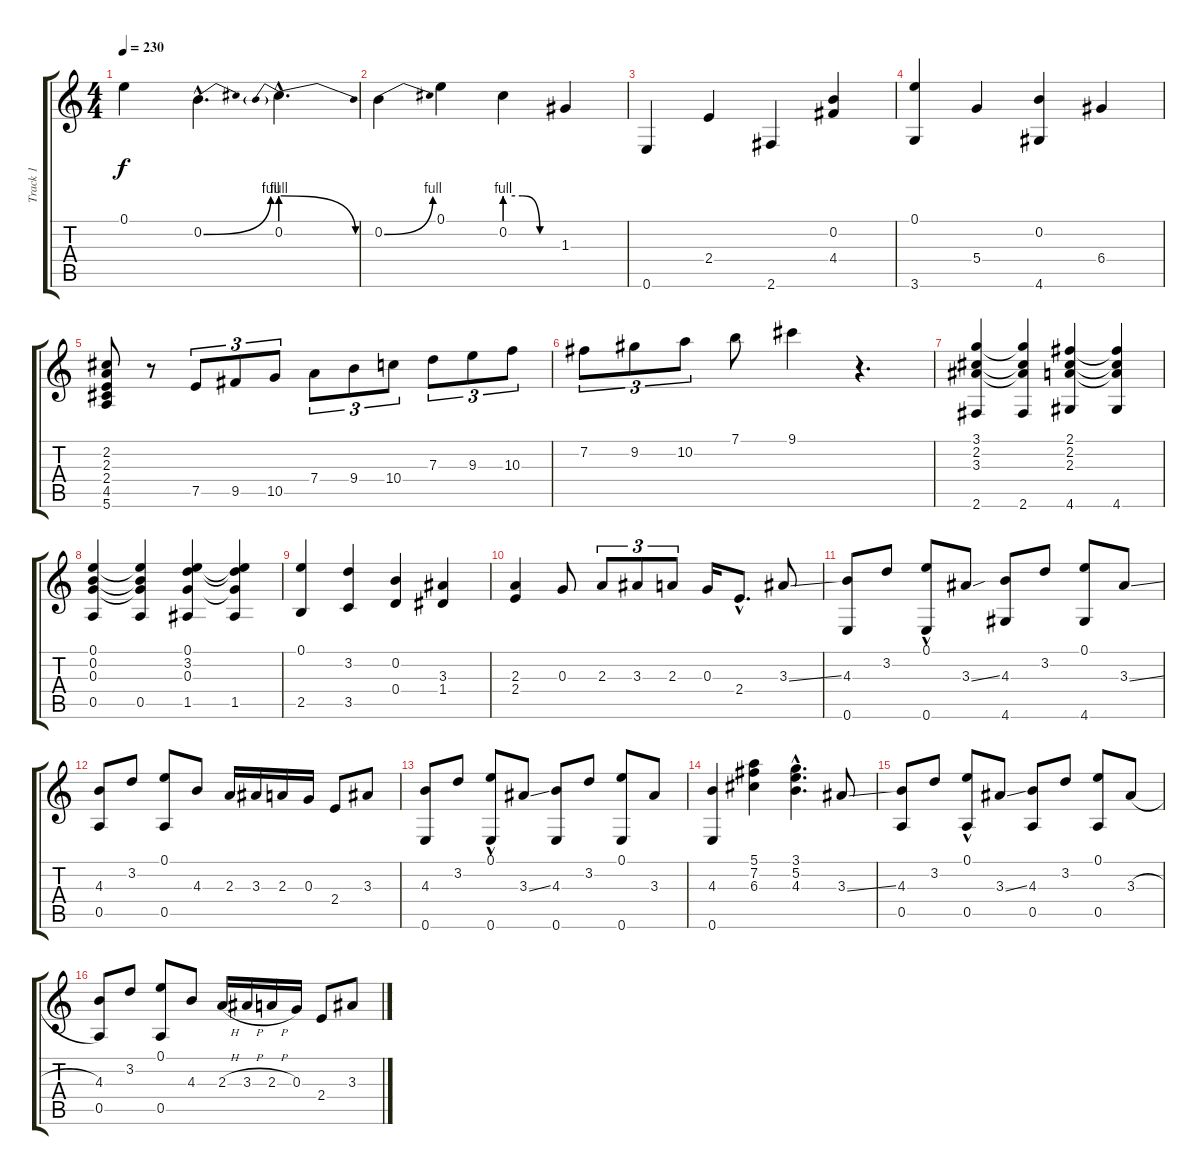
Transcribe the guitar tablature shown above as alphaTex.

\track ("Track 1" "Track 1") {instrument acousticguitarnylon}
\staff {score tabs}
\tuning (E4 B3 G3 D3 A2 E2) {hide}
\ts (4 4)
\tempo 230
\clef g2
\ks c
0.1.4{dy f} 0.2{be (bend 0 0 60 4) hac}.4{d} 0.2{be (prebendrelease 0 4 60 0) hac}.4{d} |
0.2{be (bend 0 0 60 4)}.4 0.1.4 0.2{be (custom 0 4 20 4 40 0 60 0)}.4 1.3.4 |
0.6.4 2.4.4 2.6.4 (0.2 4.4).4 |
(0.1 3.6).4 5.4.4 (0.2 4.6).4 6.4.4 |
(2.2 2.3 2.4 4.5 5.6).8 r.8 7.5.8{tu (3 2)} 9.5.8{tu (3 2)} 10.5.8{tu (3 2)} 7.4.8{tu (3 2)} 9.4.8{tu (3 2)} 10.4.8{tu (3 2)} 7.3.8{tu (3 2)} 9.3.8{tu (3 2)} 10.3.8{tu (3 2)} |
7.2.8{tu (3 2)} 9.2.8{tu (3 2)} 10.2.8{tu (3 2)} 7.1.8 9.1.4 r.4{d} |
(3.1 2.2 3.3 2.6).4 (3.1{t} 2.2{t} 3.3{t} 2.6).4 (2.1 2.2 2.3 4.6).4 (2.1{t} 2.2{t} 2.3{t} 4.6).4 |
(0.1 0.2 0.3 0.5).4 (0.1{t} 0.2{t} 0.3{t} 0.5).4 (0.1 3.2 0.3 1.5).4 (0.1{t} 3.2{t} 0.3{t} 1.5).4 |
(0.1 2.5).4 (3.2 3.5).4 (0.2 0.4).4 (3.3 1.4).4 |
(2.3 2.4).4 0.3.8 2.3.8{tu (3 2)} 3.3.8{tu (3 2)} 2.3.8{tu (3 2)} 0.3.16 2.4{hac}.8{d} 3.3{ss}.8 |
(4.3 0.6).8 3.2.8 (0.1{hac} 0.6).8 3.3{ss}.8 (4.3 4.6).8 3.2.8 (0.1 4.6).8 3.3{ss}.8 |
(4.3 0.5).8 3.2.8 (0.1 0.5).8 4.3.8 2.3.16 3.3.16 2.3.16 0.3.16 2.4.8 3.3.8 |
(4.3 0.6).8 3.2.8 (0.1{hac} 0.6).8 3.3{ss}.8 (4.3 0.6).8 3.2.8 (0.1 0.6).8 3.3.8 |
(4.3 0.6).4 (5.1 7.2 6.3).4 (3.1{hac} 5.2{hac} 4.3{hac}).4{d} 3.3{ss}.8 |
(4.3 0.5).8 3.2.8 (0.1{hac} 0.5).8 3.3{ss}.8 (4.3 0.5).8 3.2.8 (0.1 0.5).8 3.3{h}.8 |
(4.3 0.5).8 3.2.8 (0.1 0.5).8 4.3.8 2.3{h}.16 3.3{h}.16 2.3{h}.16 0.3.16 2.4.8 3.3.8
